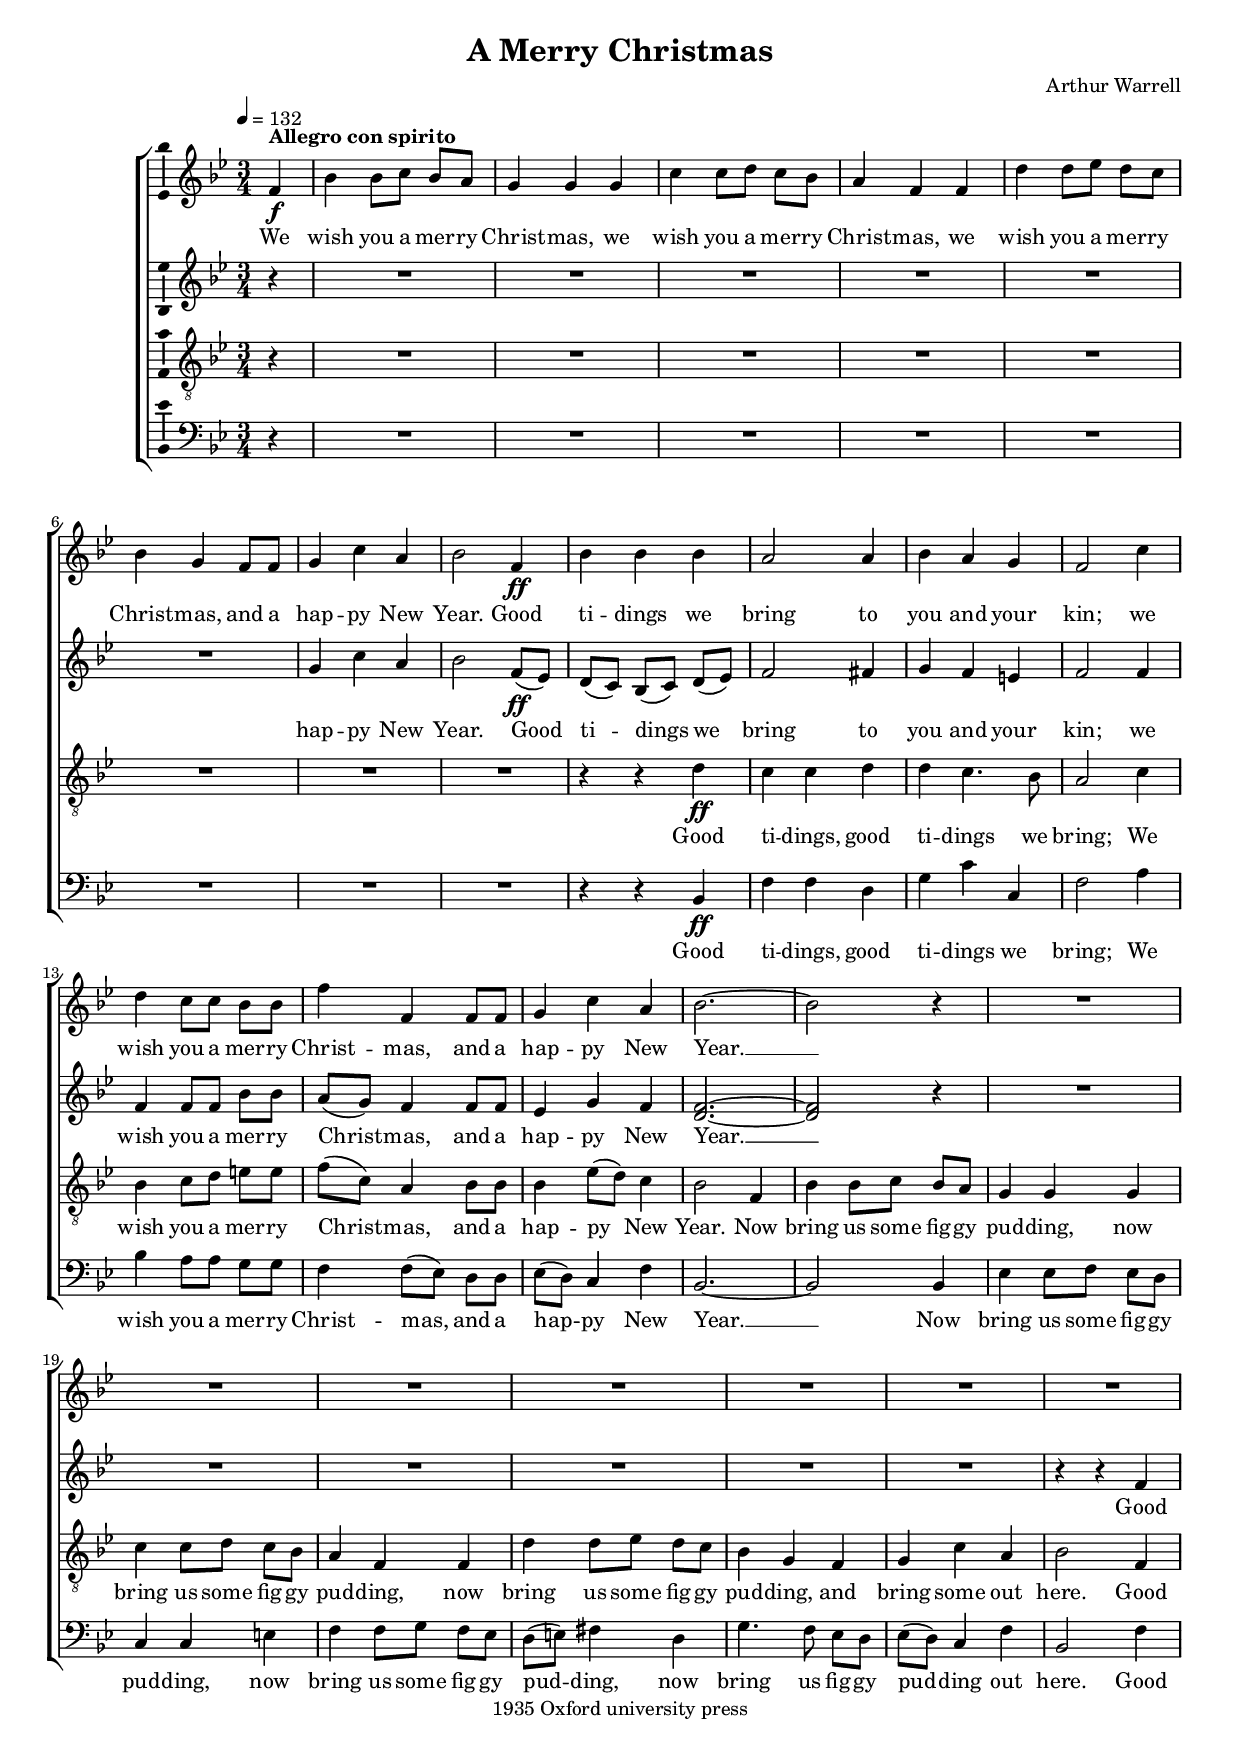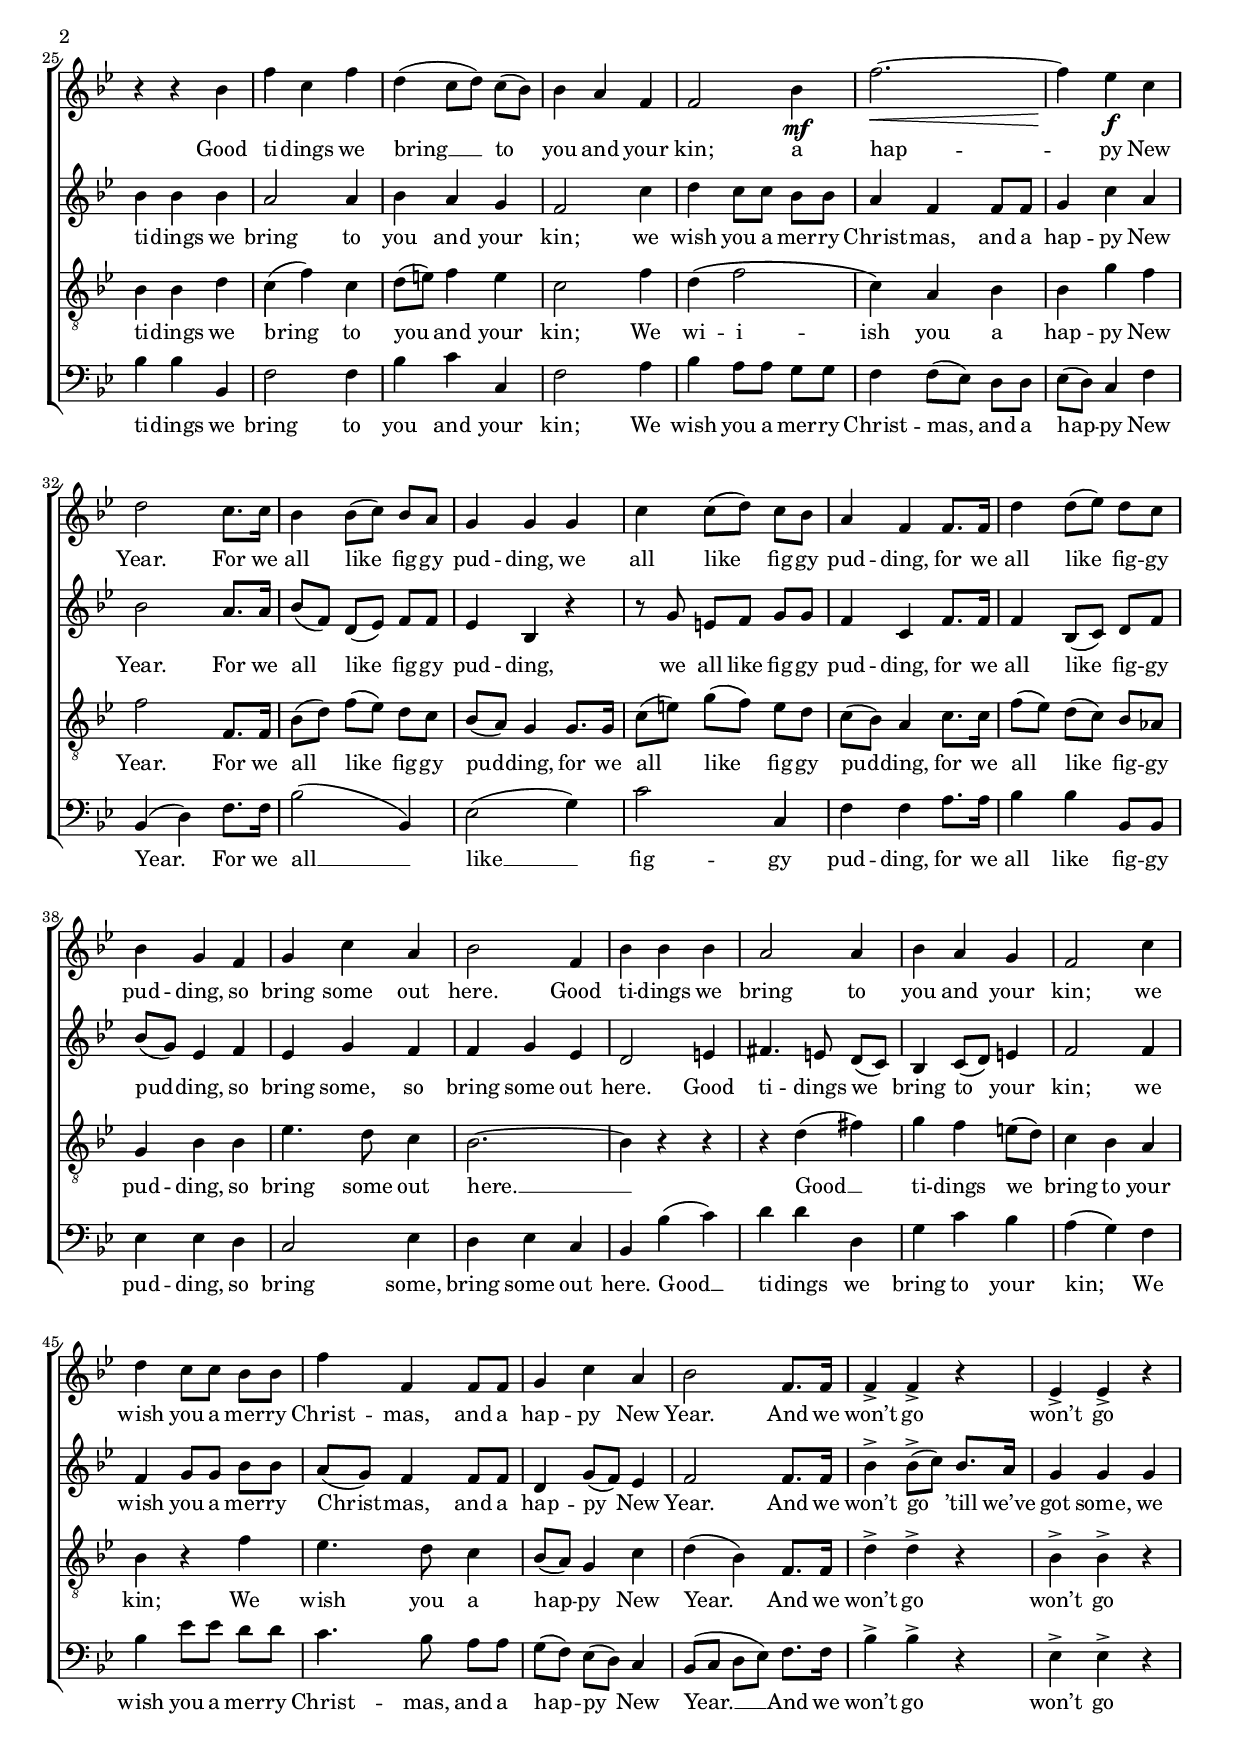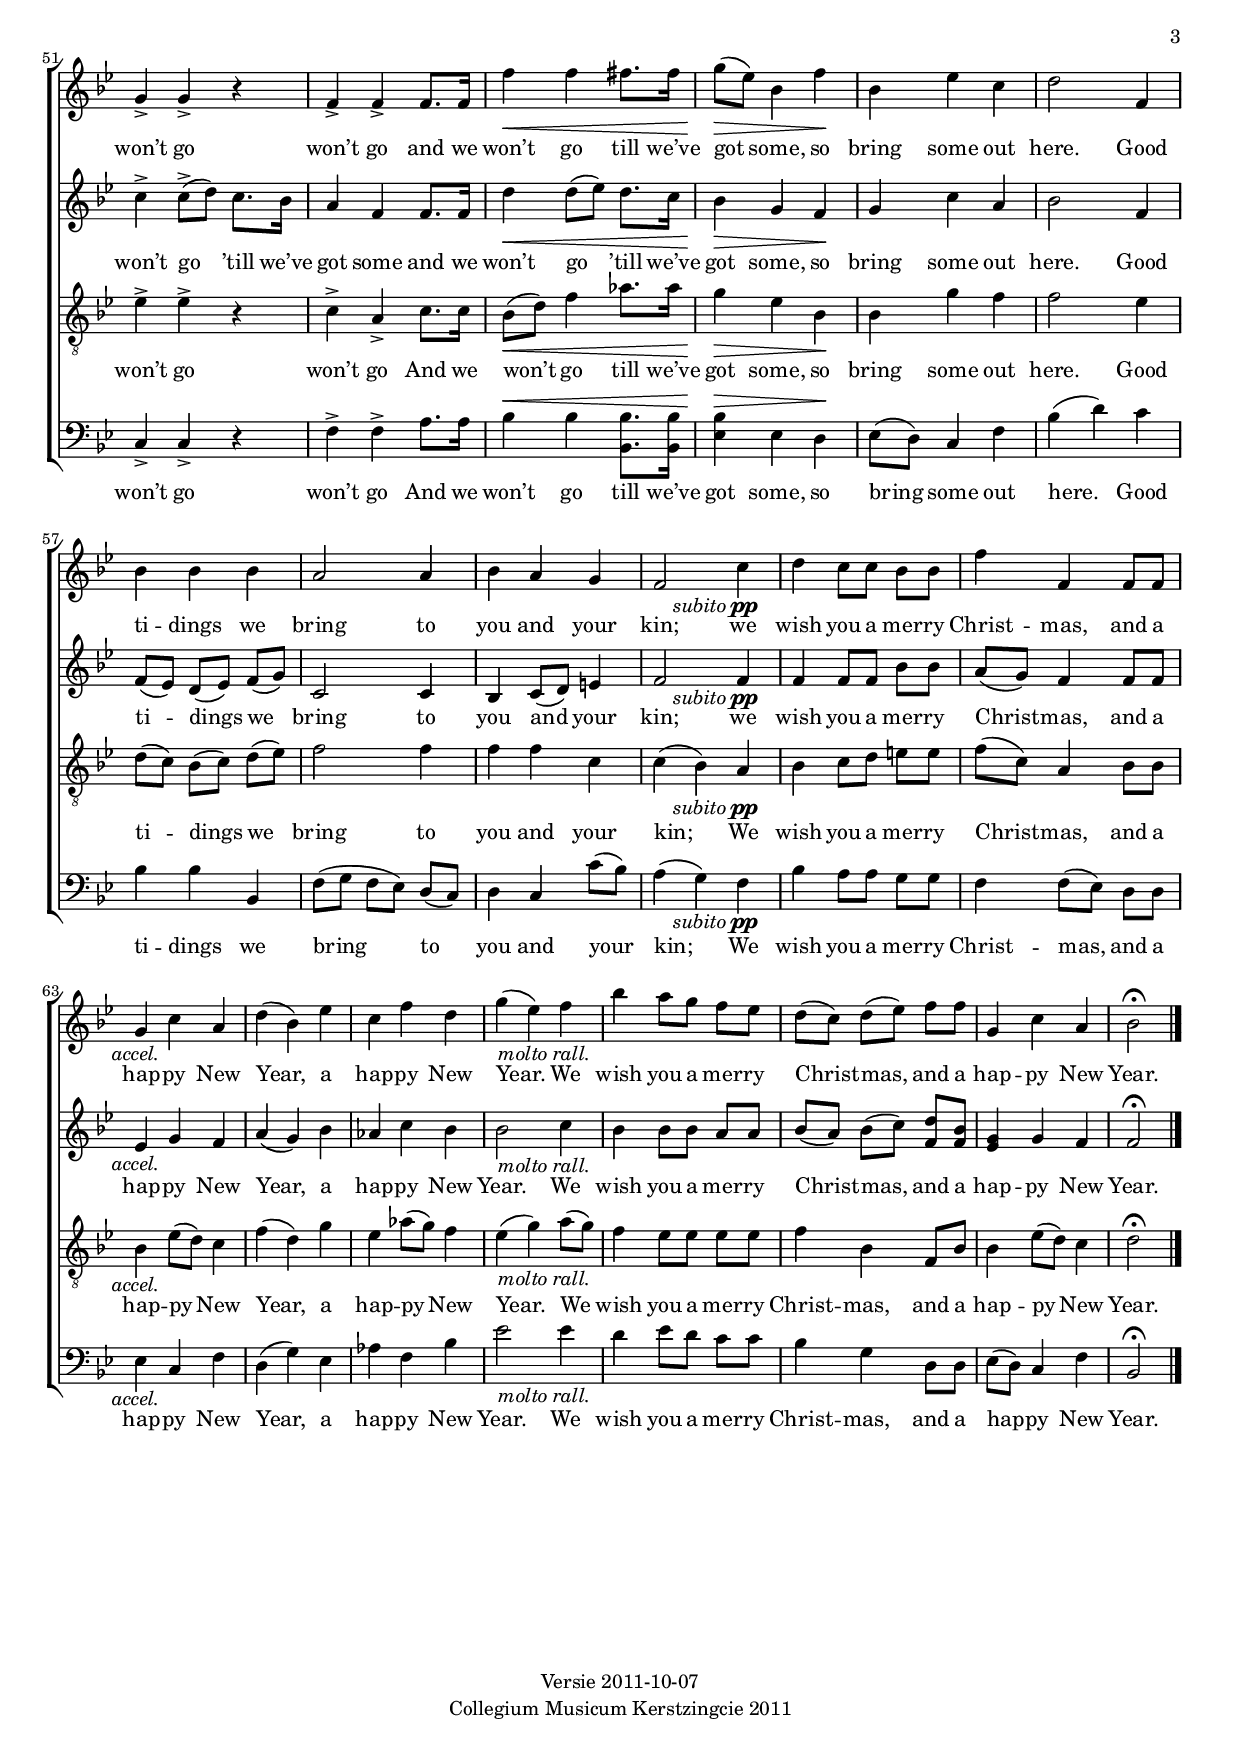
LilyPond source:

% vim: set fileformat=dos:
\version "2.12.3"

% vim: set fileformat=dos:

soprano =  \relative f' {
  \clef "treble" \key bes \major \time 3/4
  \tempo 4=132 
  \partial 4 f4^\markup{ \bold {Allegro con spirito} } \f | \noBreak % 1
  bes4 bes8 [ c8 ] bes8 [ a8 ] | \noBreak % 2
  g4 g4 g4 | \noBreak % 3
  c4 c8 [ d8 ] c8 [ bes8 ] | \noBreak % 4
  a4 f4 f4 | \noBreak % 5
  d'4 d8 [ es8 ] d8 [ c8 ] | % 6
  bes4 g4 f8 [ f8 ] | % 7

  g4 c4 a4 | % 8
  bes2 f4 \ff | \barNumberCheck #9
  bes4 bes4 bes4 | % 10
  a2 a4 | % 11
  bes4 a4 g4 | % 12
  f2 c'4 | % 13
  d4 c8 [ c8 ] bes8 [ bes8 ] | % 14

  f'4 f,4 f8 [ f8 ] | % 15
  g4 c4 a4 | % 16
  bes2. ~ | % 17
  bes2 r4 | % 18
  R2.*7 | % 25
  r4 r4 bes4 | % 26
  f'4 c4 f4 | % 27
  d4 ( c8 [ d8 ) ] c8 ( [ bes8 ) ] | % 28
  bes4 a4 f4 | \barNumberCheck #29
  f2 bes4 \mf | % 30
  f'2. \< ~ | % 31
  f4 \! es4 \f c4 | % 32
  d2 c8. [ c16 ] | % 33
  bes4 bes8 ( [ c8 ) ] bes8 [ a8 ] | % 34
  g4 g4 g4 | % 35
  c4 c8 ( [ d8 ) ] c8 [ bes8 ] | % 36
  a4 f4 f8. [ f16 ] | % 37
  d'4 d8 ( [ es8 ) ] d8 [ c8 ] | % 38
  bes4 g4 f4 | \barNumberCheck #39
  g4 c4 a4 | % 40
  bes2 f4 | % 41
  bes4 bes4 bes4 | % 42
  a2 a4 | % 43
  bes4 a4 g4 | % 44
  f2 c'4 | % 45
  d4 c8 [ c8 ] bes8 [ bes8 ] | % 46
  f'4 f,4 f8 [ f8 ] | % 47
  g4 c4 a4 | % 48
  bes2 f8. [ f16 ] | \barNumberCheck #49
  f4 -> f4 -> r4 | % 50
  es4 -> es4 -> r4 | % 51
  g4 -> g4 -> r4 | % 52
  f4 -> f4 -> f8. [ f16 ] | % 53
  | % 53
  f'4 \< f4 fis8. [ fis16 ] | % 54
  | % 54
  g8 \! \> ( [ es8 ) ] bes4 f'4 \! | % 55
  bes,4 es4 c4 | % 56
  d2 f,4 | % 57
  bes4 bes4 bes4 | % 58
  a2 a4 | \barNumberCheck #59
  bes4 a4 g4 | % 60
  f2 
    %\once \override TextScript #'extra-offset = #'(-12 . 0)
    %\once \override TextScript #'layer = #100
    c'4-\markup{ 
      \halign #1.4 \italic {subito} \dynamic pp
    } | % 61
  d4 c8 [ c8 ] bes8 [ bes8 ] | % 62
  f'4 f,4 f8 [ f8 ] | % 63
  | % 63
    %\once \override TextScript #'extra-offset = #'(-7 . 0)
  g4-\markup{ \halign #0 \italic {accel.} } c4 a4 | % 64
  d4 ( bes4 ) es4 | % 65
  c4 f4 d4 | % 66
  g4 ( es4) 
    \once \override TextScript #'extra-offset = #'(-7 . 0)
    f4-\markup{ \italic {molto rall.} }  | % 67
  bes4 a8 [ g8 ] f8 [ es8 ] | % 68
  d8 ( [ c8 ) ] d8 ( [ es8 ) ] f8 [ f8 ] | \barNumberCheck #69
  g,4 c4 a4 | % 70
  bes2 \fermata \bar "|."
}

alto =  \relative g' {
  \clef "treble" \key bes \major \time 3/4
  \partial 4 r4 | % 1
  R2.*6 | % 7
  g4 c4 a4 | % 8
  bes2 f8( \ff es8) | \barNumberCheck #9
  d8([ c8]) bes8([ c8]) d8([ es8)] | % 10
  f2 fis4 | % 11
  g4 f4 e4 | % 12
  f2 f4 | % 13
  f4 f8 [ f8 ] bes8 [ bes8 ] | % 14
  a8([ g8)] f4 f8 [ f8 ] | % 15
  es4 g4 f4 | % 16
  <d f>2. ~ ~ | % 17
  <d f>2 r4 | % 18
  R2.*6 | % 24
  r4 r4 f4 | % 25
  bes4 bes4 bes4 | % 26
  a2 a4 | % 27
  bes4 a4 g4 | % 28
  f2 c'4 | \barNumberCheck #29
  d4 c8 [ c8 ] bes8 [ bes8 ] | % 30
  a4 f4 f8 [ f8 ] | % 31
  g4 c4 a4 | % 32
  bes2 a8. [ a16 ] | % 33
  bes8 ( [ f8 ) ] d8 ( [ es8 ) ] f8 [ f8 ] | % 34
  es4 bes4 r4 | % 35
  r8 g'8 e8 [ f8 ] g8 [ g8 ] | % 36
  f4 c4 f8. [ f16 ] | % 37
  f4 bes,8 ( [ c8 ) ] d8 [ f8 ] | % 38
  bes8 ( [ g8 ) ] es4 f4 | \barNumberCheck #39
  es4 g4 f4 | % 40
  f4 g4 es4 | % 41
  d2 e4 | % 42
  fis4. e8 d8 ( [ c8 ) ] | % 43
  bes4 c8 ( [ d8 ) ] e4 | % 44
  f2 f4 | % 45
  f4 g8 [ g8 ] bes8 [ bes8 ] | % 46
  a8([ g8)] f4 f8 [ f8 ] | % 47
  d4 g8 ( [ f8 ) ] es4 | % 48
  f2 f8. [ f16 ] | \barNumberCheck #49
  bes4 -> bes8 ( -> [ c8 ) ] bes8. [ a16 ] | % 50
  g4 g4 g4 | % 51
  c4 -> c8 ( -> [ d8 ) ] c8. [ bes16 ] | % 52
  a4 f4 f8. [ f16 ] | % 53
  | % 53
  d'4 \< d8 ( [ es8 ) ] d8. [ c16 ] | % 54
  | % 54
  bes4 \! \> g4 f4 \! | % 55
  g4 c4 a4 | % 56
  bes2 f4 | % 57
  f8 ( [ es8 ) ] d8 ( [ es8 ) ] f8 ( [ g8 ) ] | % 58
  c,2 c4 | \barNumberCheck #59
  bes4 c8 ( [ d8 ) ] e4 | % 60
  f2 
    f4
    -\markup{ \halign #1.4 \italic {subito} \dynamic pp } | % 61
  f4 f8 [ f8 ] bes8 [ bes8 ] | % 62
  a8 ( [ g8 ) ] f4 f8 [ f8 ] | % 63
  | % 63
  es4-\markup{ \halign #0 \italic {accel.} } 
  g4 f4 | % 64
  a4 ( g4 ) bes4 | % 65
  as4 c4 bes4 | % 66
  bes2 
    \once \override TextScript #'extra-offset = #'(-7 . 0)
  c4-\markup{ \halign #-1 \italic {molto rall.} } | % 67
  bes4 bes8 [ bes8 ] a8 [ a8 ] | % 68
  bes8 ( [ a8 ) ] bes8 ( [ c8 ) ] <f, d'>8 [ <f bes>8 ] |
  \barNumberCheck #69
  <es g>4 g4 f4 | % 70
  f2 \fermata \bar "|."
}

tenor = \relative d' {
  \clef "treble_8" \key bes \major \time 3/4
  \partial 4 r4 | % 1
  R2.*6 | % 7
  R2.*2 | \barNumberCheck #9
  r4 r4 d4\ff  | % 10
  c4 c4 d4 | % 11
  d4 c4. bes8 | % 12
  a2 c4 | % 13
  bes4 c8 [ d8 ] e8 [ e8 ] | % 14
  f8([ c8)] a4 bes8 [ bes8 ] | % 15
  bes4 es8 [(d8)] c4 | % 16
  bes2 f4 | % 17
  bes4 bes8 [ c8 ] bes8 [ a8 ] | % 18
  g4 g4 g4 | \barNumberCheck #19
  c4 c8 [ d8 ] c8 [ bes8 ] | % 20
  a4 f4 f4 | % 21
  d'4 d8 [ es8 ] d8 [ c8 ] | % 22
  bes4 g4 f4 | % 23
  g4 c4 a4 | % 24
  bes2 f4 | % 25
  bes4 bes4 d4 | % 26
  c4( f4) c4 | % 27
  d8([ e8)] f4 e4 | % 28
  c2 f4 | \barNumberCheck #29
  d4\( f2 | % 30
  c4\) a4 bes4 | % 31
  bes4 g'4 f4 | % 32
  f2 f,8. [ f16 ] | % 33
  bes8 ( [ d8 ) ] f8 ( [ es8 ) ] d8 [ c8 ] | % 34
  bes8 ( [ a8 ) ] g4 g8. [ g16 ] | % 35
  c8 ( [ e8 ) ] g8 ( [ f8 ) ] e8 [ d8 ] | % 36
  c8 ( [ bes8 ) ] a4 c8. [ c16 ] | % 37
  f8 ( [ es8 ) ] d8 ( [ c8 ) ] bes8 [ as8 ] | % 38
  g4 bes4 bes4 | \barNumberCheck #39
  es4. d8 c4 | % 40
  bes2. ~ | % 41
  bes4 r4 r4 | % 42
  r4 d4 ( fis4 ) | % 43
  g4 f4 e8 ( [ d8 ) ] | % 44
  c4 bes4 a4 | % 45
  bes4 r4 f'4 | % 46
  es4. d8 c4 | % 47
  bes8 ( [ a8 ) ] g4 c4 | % 48
  d4 ( bes4 ) f8. [ f16 ] | \barNumberCheck #49
  d'4 -> d4 -> r4 | % 50
  bes4 -> bes4 -> r4 | % 51
  es4 -> es4 -> r4 | % 52
  c4 -> a4 -> c8. [ c16 ] | % 53
  bes8 \< [(d8)] f4 as8. [ as16 ] | % 54
  | % 54
  g4 \! \> es4 bes4 \! | % 55
  bes4 g'4 f4 | % 56
  f2 es4 | % 57
  d8 ( [ c8 ) ] bes8 ( [ c8 ) ] d8 ( [ es8 ) ] | % 58
  f2 f4 | \barNumberCheck #59
  f4 f4 c4 | % 60
  c4( bes4) 
    %\once \override TextScript #'extra-offset = #'(0 . 3) 
    %\once \override TextScript #'layer = #100
    a4-\markup{ 
      \halign #1.4 \italic {subito} \dynamic pp
    } | % 61
  bes4 c8 [ d8 ] e8 [ e8 ] | % 62
  f8 ( [ c8 ) ] a4 bes8 [ bes8 ] | % 63
  | % 63
  bes4-\markup{ \halign #0 \italic {accel.} } 
    es8 ( [ d8 ) ] c4 | % 64
  f4 ( d4 ) g4 | % 65
  es4 as8 ( [ g8 ) ] f4 | % 66
  es4 ( g4) 
    \once \override TextScript #'extra-offset = #'(-7 . 0)
    a8(-\markup{ \halign #-1 \italic {molto rall.} }  
  [ g8 ) ] | % 67
  f4 es8 [ es8 ] es8 [ es8 ] | % 68
  f4 bes,4 f8 [ bes8 ] | \barNumberCheck #69
  bes4 es8 ( [ d8 ) ] c4 | % 70
  d2 \fermata \bar "|."
}


bass =  \relative bes, {
  \clef "bass" \key bes \major \time 3/4
  \partial 4 r4 | % 1
  R2.*6 | % 7
  R2.*2 | \barNumberCheck #9
  r4 r4 bes4\ff  | % 10
  f'4 f4 d4 | % 11
  g4 c4 c,4 | % 12
  f2 a4 | % 13
  bes4 a8 [ a8 ] g8 [ g8 ] | % 14
  f4 f8([ es8)] d8 [ d8 ] | % 15
  es8([ d8)] c4 f4 | % 16
  bes,2. ~ | % 17
  bes2 bes4 | % 18
  es4 es8 [ f8 ] es8 [ d8 ] | \barNumberCheck #19
  c4 c4 e4 | % 20
  f4 f8 [ g8 ] f8 [ es8 ] | % 21
  d8 ( [ e8 ) ] fis4 d4 | % 22
  g4. f8 es8 [ d8 ] | % 23
  es8 ( [ d8 ) ] c4 f4 | % 24
  bes,2 f'4 | % 25
  bes4 bes4 bes,4 | % 26
  f'2 f4 | % 27
  bes4 c4 c,4 | % 28
  f2 a4 | \barNumberCheck #29
  bes4 a8 [ a8 ] g8 [ g8 ] | % 30
  f4 f8 ( [ es8 ) ] d8 [ d8 ] | % 31
  es8([ d8)] c4 f4 | % 32
  bes,4 ( d4 ) f8. [ f16 ] | % 33
  bes2 ( bes,4 ) | % 34
  es2 ( g4 ) | % 35
  c2 c,4 | % 36
  f4 f4 a8. [ a16 ] | % 37
  bes4 bes4 bes,8 [ bes8 ] | % 38
  es4 es4 d4 | \barNumberCheck #39
  c2 es4 | % 40
  d4 es4 c4 | % 41
  bes4 bes'4 ( c4 ) | % 42
  d4 d4 d,4 | % 43
  g4 c4 bes4 | % 44
  a4 ( g4 ) f4 | % 45
  bes4 es8 [ es8 ] d8 [ d8 ] | % 46
  c4. bes8 a8 [ a8 ] | % 47
  g8 ( [ f8 ) ] es8 ( [ d8 ) ] c4 | % 48
  bes8 ( [ c8 ] d8 [ es8 ) ] f8. [ f16 ] | \barNumberCheck #49
  bes4 -> bes4 -> r4 | % 50
  es,4 -> es4 -> r4 | % 51
  c4 -> c4 -> r4 | % 52
  f4 -> f4 -> a8. [ a16 ] | % 53
  | % 53
  bes4^\< bes4 <bes, bes'>8. [ <bes bes'>16 ] | % 54
  | % 54
  <es bes'>4^\!^\> es4 d4^\! | % 55
  es8 ( [ d8 ) ] c4 f4 | % 56
  bes4 ( d4 ) c4 | % 57
  bes4 bes4 bes,4 | % 58
  f'8 ( [ g8 ] f8 [ es8 ) ] d8 ( [ c8 ) ] | \barNumberCheck #59
  d4 c4 c'8 ( [ bes8 ) ] | % 60
  a4( g4) 
    %\once \override TextScript #'extra-offset = #'(0 . 3.3) 
    %\once \override TextScript #'layer = #100
    f4-\markup{ 
      \halign #1.4 \italic {subito} \dynamic pp
    } | % 61
  bes4 a8 [ a8 ] g8 [ g8 ] | % 62
  f4 f8 ( [ es8 ) ] d8 [ d8 ] | % 63
  | % 63
  es4-\markup{ \halign #0 \italic {accel.} } 
    c4 f4 | % 64
  d4 ( g4 ) es4 | % 65
  as4 f4 bes4 | % 66
  es2 
    \once \override TextScript #'extra-offset = #'(-7 . 0)
    es4-\markup{ \halign #-1 \italic {molto rall.} } | % 67
  d4 es8 [ d8 ] c8 [ c8 ] | % 68
  bes4 g4 d8 [ d8 ] | \barNumberCheck #69
  es8 ( [ d8 ) ] c4 f4 | % 70
  bes,2 \fermata \bar "|."
}

verseOneSoprano =  \lyricmode { 
  We wish you a mer -- ry Christ -- mas, 
  we wish you a mer -- ry Christ -- mas, 
  we wish you a mer -- ry Christ -- mas, 
  and a hap -- py New Year. 
  
  Good ti -- dings we bring 
  to you and your kin; 
  we wish you a mer -- ry Christ -- mas, 
  and a hap -- py New Year. __

  Good ti -- dings we bring __
  to you and your kin; 
  %
  a hap -- py New Year.

  For we all like fig -- gy pud -- ding,
  we all like fig -- gy pud -- ding,
  for we all like fig -- gy pud -- ding,
  so bring some out here. 

  Good ti -- dings we bring 
  to you and your kin; 
  we wish you a mer -- ry Christ -- mas, 
  and a hap -- py New Year. 

  And we won’t go won’t go 
  won’t go won’t go 
  and we won’t go till we’ve got some, 
  so bring some out here. 

  Good ti -- dings we bring 
  to you and your kin; 
  we wish you a mer -- ry Christ -- mas, 
  and a hap -- py New Year,
  a hap -- py New Year. 
  We wish you a mer -- ry Christ -- mas, 
  and a hap -- py New Year. 
}

verseOneAlto = \lyricmode {
  hap -- py New Year. 
  
  Good ti -- dings we bring 
  to you and your kin; 
  we wish you a mer -- ry Christ -- mas, 
  and a hap -- py New Year. __

  Good ti -- dings we bring 
  to you and your kin; 
  we wish you a mer -- ry Christ -- mas, 
  and a hap -- py New Year.

  For we all like fig -- gy pud -- ding,
  we all like fig -- gy pud -- ding,
  for we all like fig -- gy pud -- ding,
  so bring some, so bring some out here. 

  Good ti -- dings we bring 
  to your kin; 
  we wish you a mer -- ry Christ -- mas, 
  and a hap -- py New Year. 

  And we won’t go ’till we’ve got some,
  we won’t go ’till we’ve got some
  and we won’t go ’till we’ve got some,
  so bring some out here. 

  Good ti -- dings we bring 
  to you and your kin; 
  we wish you a mer -- ry Christ -- mas, 
  and a hap -- py New Year,
  a hap -- py New Year. 
  We wish you a mer -- ry Christ -- mas, 
  and a hap -- py New Year. 
}

verseOneTenor = \lyricmode {
  Good ti -- dings,
  good ti -- dings we bring;
  We wish you a mer -- ry Christ -- mas,
  and a hap -- py New Year. 

  Now bring us some fig -- gy pud -- ding,
  now bring us some fig -- gy pud -- ding,
  now bring us some fig -- gy pud -- ding,
  and bring some out here.

  Good ti -- dings we bring 
  to you and your kin; 
  We wi -- i -- ish you a hap -- py New Year. 

  For we all like fig -- gy pud -- ding,
  for we all like fig -- gy pud -- ding,
  for we all like fig -- gy pud -- ding,
  so bring some out here. __

  Good __ ti -- dings we bring 
  to your kin; 
  We wish you a hap -- py New Year. 

  And we won’t go won’t go 
  won’t go won’t go 
  And we won’t go till we’ve got some, 
  so bring some out here. 

  Good ti -- dings we bring 
  to you and your kin; 
  We wish you a mer -- ry Christ -- mas, 
  and a hap -- py New Year,
  a hap -- py New Year. 
  We wish you a mer -- ry Christ -- mas, 
  and a hap -- py New Year. 
}

verseOneBass = \lyricmode {
  Good ti -- dings,
  good ti -- dings we bring;
  We wish you a mer -- ry Christ -- mas,
  and a hap -- py New Year. __

  Now bring us some fig -- gy pud -- ding,
  now bring us some fig -- gy pud -- ding,
  now bring us fig -- gy pud -- ding out here.

  Good ti -- dings we bring 
  to you and your kin; 
  We wish you a mer -- ry Christ -- mas, 
  and a hap -- py New Year.

  For we all __ like __ fig -- gy pud -- ding,
  for we all like fig -- gy pud -- ding,
  so bring some, bring some out here.

  Good __ ti -- dings we bring 
  to your kin; 
  We wish you a mer -- ry Christ -- mas, 
  and a hap -- py New Year. __

  And we won’t go won’t go 
  won’t go won’t go 
  And we won’t go till we’ve got some, 
  so bring some out here. 

  Good ti -- dings we bring 
  to you and your kin; 
  We wish you a mer -- ry Christ -- mas, 
  and a hap -- py New Year,
  a hap -- py New Year. 
  We wish you a mer -- ry Christ -- mas, 
  and a hap -- py New Year. 

}


\header {
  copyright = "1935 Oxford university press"
  %encodingdate = "2011-09-30"
  title = "A Merry Christmas"
  composer = "Arthur Warrell"
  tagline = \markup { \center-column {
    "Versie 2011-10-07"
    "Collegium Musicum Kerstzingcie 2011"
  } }
  header = "A Merry Christmas"
}

% Make everything a bit smaller. 
% The normal size of the music font is 20, but that gets things *really*
% jammed together.
#(set-global-staff-size 17)

\score {
  \new ChoirStaff <<
    \new Staff = "sSoprano" << 
      \new Voice = "vSoprano" { \soprano }
    >>
    \new Lyrics \lyricsto "vSoprano" \verseOneSoprano

    \new Staff = "sAlto" << 
      \new Voice = "vAlto" { \alto }
    >>
    \new Lyrics \lyricsto "vAlto" \verseOneAlto

    \new Staff = "sTenor" << 
      \new Voice = "vTenor" { \tenor }
    >>
    \new Lyrics \lyricsto "vTenor" \verseOneTenor

    \new Staff = "sBass" << 
      \new Voice = "vBass" { \bass }
    >>
    \new Lyrics \lyricsto "vBass" \verseOneBass
  >>

  \midi {
    \context {
      \Score tempWholesPerMinute = #(ly:make-moment 60 4 )
    }
  }
  \layout { 
    %\set annotate-spacing = ##t
    %\context {
    %  \RemoveEmptyStaffContext 
    %}
    %\context { \Score
    %  \override VerticalAxisGroup #'remove-first = ##t
    %}
    % We can haz ambitus to display pitch range?
    \context { \Staff 
      \consists "Ambitus_engraver"
    }
    \context { \Staff
      \override VerticalAxisGroup #'minimum-Y-extent = #'(-1 . 1)
    }
    \context { \Lyrics
      \override VerticalAxisGroup #'Y-extent = #'(-0.1 . 0.1)
    }
    \context { \Lyrics
      \override VerticalAxisGroup #'minimum-Y-extent = #'(0 . 0)
    }
  }
}
